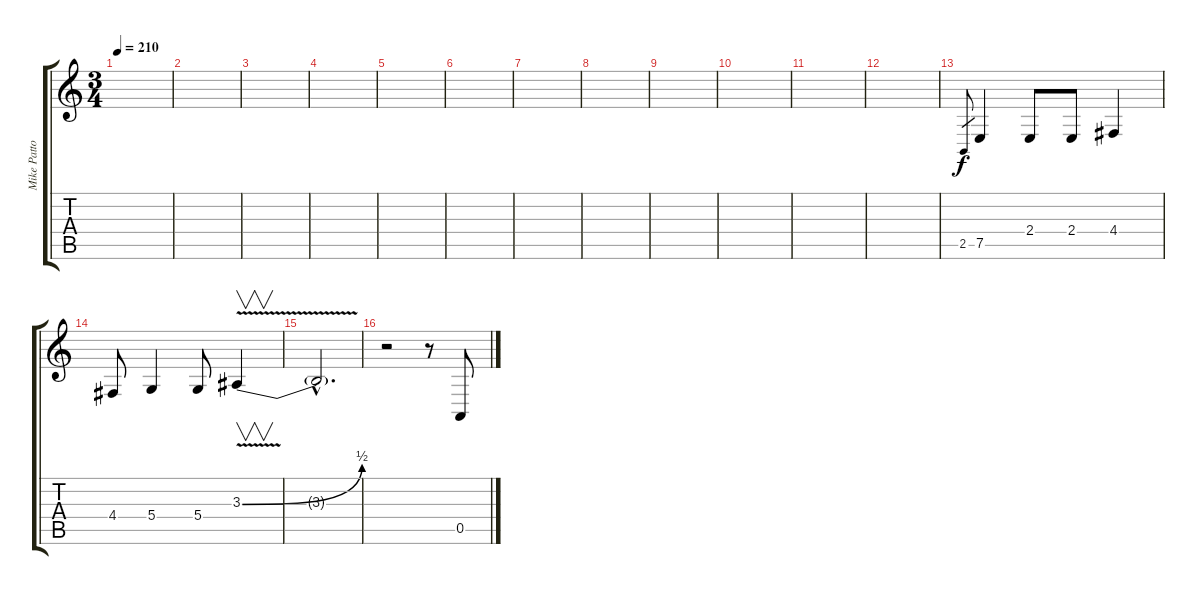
\track ("Mike Patton - Voice" "Mike Patto") {instrument lead6voice}
\staff {score tabs}
\tuning (E4 B3 G3 D3 A2 E2) {hide}
\ts (3 4)
\tempo 210
\clef g2
\ks c
|
|
|
|
|
|
|
|
|
|
|
|
2.5.8{gr dy f} 7.5.4{volume 14} 2.4.8 2.4.8 4.4.4 |
4.4.8 5.4.4 5.4.8 3.3{be (bend 0 0 60 2) v}.4{v} |
3.3{hac t}.2{d} |
r.2 r.8 0.5.8
